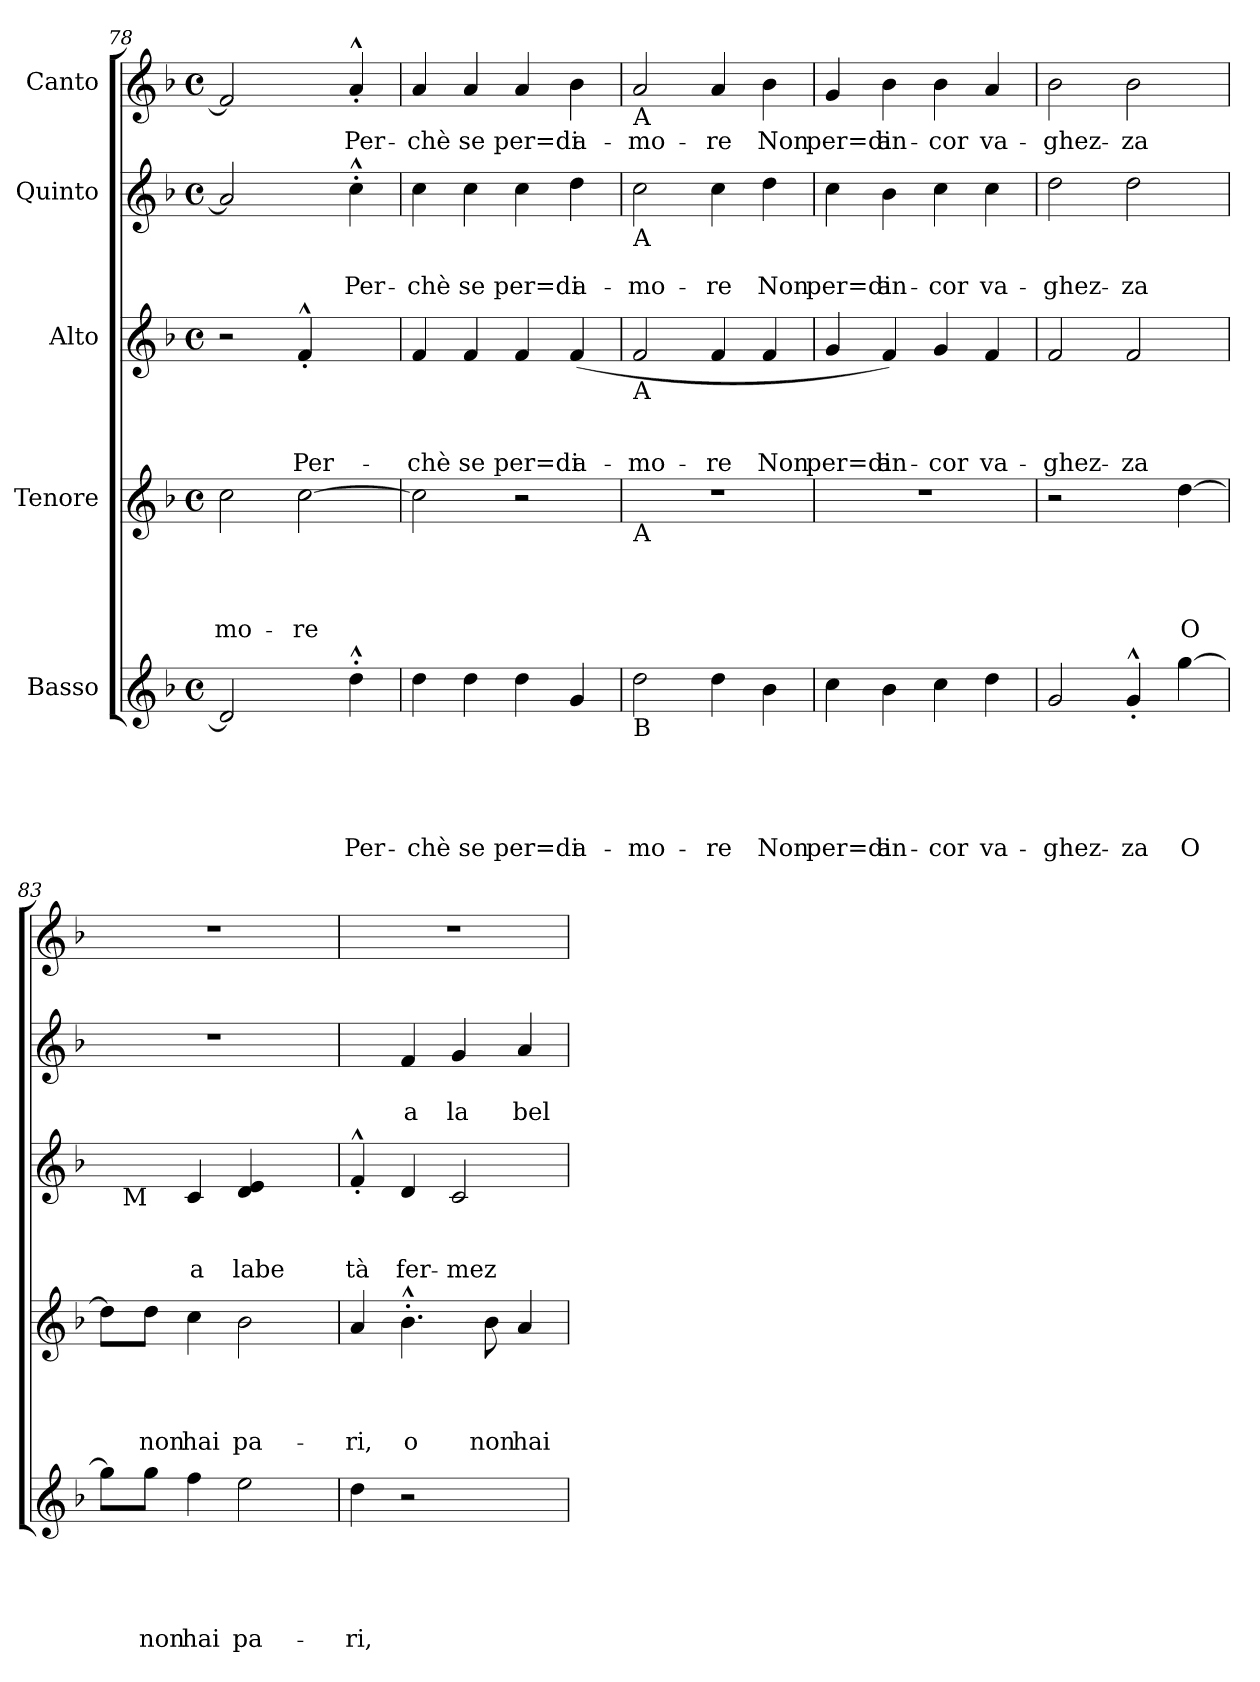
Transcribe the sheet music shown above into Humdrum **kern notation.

**kern	**text	**text	**text	**text	**text	**kern	**text	**text	**text	**text	**kern	**text	**text	**text	**kern	**text	**text	**kern	**text
*part5	*part5	*part5	*part5	*part5	*part5	*part4	*part4	*part4	*part4	*part4	*part3	*part3	*part3	*part3	*part2	*part2	*part2	*part1	*part1
*staff5	*staff5	*staff5	*staff5	*staff5	*staff5	*staff4	*staff4	*staff4	*staff4	*staff4	*staff3	*staff3	*staff3	*staff3	*staff2	*staff2	*staff2	*staff1	*staff1
*I"Basso	*	*	*	*	*	*I"Tenore	*	*	*	*	*I"Alto	*	*	*	*I"Quinto	*	*	*I"Canto	*
*clefG2	*	*	*	*	*	*clefG2	*	*	*	*	*clefG2	*	*	*	*clefG2	*	*	*clefG2	*
*k[b-]	*	*	*	*	*	*k[b-]	*	*	*	*	*k[b-]	*	*	*	*k[b-]	*	*	*k[b-]	*
*F:	*	*	*	*	*	*F:	*	*	*	*	*F:	*	*	*	*F:	*	*	*F:	*
*M4/4	*	*	*	*	*	*M4/4	*	*	*	*	*M4/4	*	*	*	*M4/4	*	*	*M4/4	*
*met(c)	*	*	*	*	*	*met(c)	*	*	*	*	*met(c)	*	*	*	*met(c)	*	*	*met(c)	*
=78	=78	=78	=78	=78	=78	=78	=78	=78	=78	=78	=78	=78	=78	=78	=78	=78	=78	=78	=78
!	!	!	!	!	!	!	!	!	!	!LO:LY:b	!	!	!	!	!	!	!	!	!
2d/]	.	.	.	.	.	2cc\	.	.	.	-mo-	2r	.	.	.	2a/]	.	.	2f/]	.
!	!	!	!	!	!	!	!	!	!	!LO:LY:b	!	!	!	!LO:LY:b	!	!	!	!	!
4ryy	.	.	.	.	.	[>2cc\	.	.	.	-re	4f^^<'</	.	.	Per-	4ryy	.	.	4ryy	.
!	!	!	!	!	!LO:LY:b	!	!	!	!	!	!	!	!	!	!	!	!LO:LY:b	!	!LO:LY:b
4dd^^>'>\	.	.	.	.	Per-	.	.	.	.	.	4ryy	.	.	.	4cc^^>'>\	.	Per-	4a^^<'</	Per-
=79	=79	=79	=79	=79	=79	=79	=79	=79	=79	=79	=79	=79	=79	=79	=79	=79	=79	=79	=79
!	!	!	!	!	!LO:LY:b	!	!	!	!	!	!	!	!	!LO:LY:b	!	!	!LO:LY:b	!	!LO:LY:b
4dd\	.	.	.	.	-chè	2cc\]	.	.	.	.	4f/	.	.	-chè	4cc\	.	-chè	4a/	-chè
!	!	!	!	!	!LO:LY:b	!	!	!	!	!	!	!	!	!LO:LY:b	!	!	!LO:LY:b	!	!LO:LY:b
4dd\	.	.	.	.	se	.	.	.	.	.	4f/	.	.	se	4cc\	.	se	4a/	se
!	!	!	!	!	!LO:LY:b	!	!	!	!	!	!	!	!	!LO:LY:b	!	!	!LO:LY:b	!	!LO:LY:b
4dd\	.	.	.	.	per=di	2r	.	.	.	.	4f/	.	.	per=di	4cc\	.	per=di	4a/	per=di
!	!	!	!	!	!LO:LY:b	!	!	!	!	!	!	!	!	!LO:LY:b	!	!	!LO:LY:b	!	!LO:LY:b
4g/	.	.	.	.	a-	.	.	.	.	.	(<4f/	.	.	a-	4dd\	.	a-	4b-\	a-
!!LO:LB:g=z
=80	=80	=80	=80	=80	=80	=80	=80	=80	=80	=80	=80	=80	=80	=80	=80	=80	=80	=80	=80
!	!	!	!	!	!	!	!	!	!	!	!	!	!	!	!	!	!	!LO:TX:b:t=A	!
!	!	!	!	!	!	!	!	!	!	!	!	!	!	!	!LO:TX:b:t=A	!	!	!	!
!	!	!	!	!	!	!	!	!	!	!	!LO:TX:b:t=A	!	!	!	!	!	!	!	!
!	!	!	!	!	!	!LO:TX:b:t=A	!	!	!	!	!	!	!	!	!	!	!	!	!
!LO:TX:b:t=B	!	!	!	!	!	!	!	!	!	!	!	!	!	!	!	!	!	!	!
!	!	!	!	!	!LO:LY:b	!	!	!	!	!	!	!	!	!LO:LY:b	!	!	!LO:LY:b	!	!LO:LY:b
2dd\	.	.	.	.	-mo-	1r	.	.	.	.	2f/	.	.	-mo-	2cc\	.	-mo-	2a/	-mo-
!	!	!	!	!	!LO:LY:b	!	!	!	!	!	!	!	!	!LO:LY:b	!	!	!LO:LY:b	!	!LO:LY:b
4dd\	.	.	.	.	-re	.	.	.	.	.	4f/	.	.	-re	4cc\	.	-re	4a/	-re
!	!	!	!	!	!LO:LY:b	!	!	!	!	!	!	!	!	!LO:LY:b	!	!	!LO:LY:b	!	!LO:LY:b
4b-\	.	.	.	.	Non	.	.	.	.	.	4f/	.	.	Non	4dd\	.	Non	4b-\	Non
=81	=81	=81	=81	=81	=81	=81	=81	=81	=81	=81	=81	=81	=81	=81	=81	=81	=81	=81	=81
!	!	!	!	!	!LO:LY:b	!	!	!	!	!	!	!	!	!LO:LY:b	!	!	!LO:LY:b	!	!LO:LY:b
4cc\	.	.	.	.	per=di	1r	.	.	.	.	4g/	.	.	per=di	4cc\	.	per=di	4g/	per=di
!	!	!	!	!	!LO:LY:b	!	!	!	!	!	!	!	!	!LO:LY:b	!	!	!LO:LY:b	!	!LO:LY:b
4b-\	.	.	.	.	an-	.	.	.	.	.	4f/)	.	.	an-	4b-\	.	an-	4b-\	an-
!	!	!	!	!	!LO:LY:b	!	!	!	!	!	!	!	!	!LO:LY:b	!	!	!LO:LY:b	!	!LO:LY:b
4cc\	.	.	.	.	-cor	.	.	.	.	.	4g/	.	.	-cor	4cc\	.	-cor	4b-\	-cor
!	!	!	!	!	!LO:LY:b	!	!	!	!	!	!	!	!	!LO:LY:b	!	!	!LO:LY:b	!	!LO:LY:b
4dd\	.	.	.	.	va-	.	.	.	.	.	4f/	.	.	va-	4cc\	.	va-	4a/	va-
=82	=82	=82	=82	=82	=82	=82	=82	=82	=82	=82	=82	=82	=82	=82	=82	=82	=82	=82	=82
!	!	!	!	!	!LO:LY:b	!	!	!	!	!	!	!	!	!LO:LY:b	!	!	!LO:LY:b	!	!LO:LY:b
2g/	.	.	.	.	-ghez-	2r	.	.	.	.	2f/	.	.	-ghez-	2dd\	.	-ghez-	2b-\	-ghez-
!	!	!	!	!	!LO:LY:b	!	!	!	!	!	!	!	!	!LO:LY:b	!	!	!LO:LY:b	!	!LO:LY:b
4g^^<'</	.	.	.	.	-za	4ryy	.	.	.	.	2f/	.	.	-za	2dd\	.	-za	2b-\	-za
!	!	!	!	!	!LO:LY:b	!	!	!	!	!LO:LY:b	!	!	!	!	!	!	!	!	!
[>4gg\	.	.	.	.	O	[>4dd\	.	.	.	O	.	.	.	.	.	.	.	.	.
=83	=83	=83	=83	=83	=83	=83	=83	=83	=83	=83	=83	=83	=83	=83	=83	=83	=83	=83	=83
*	*	*	*	*	*	*	*	*	*	*	*^	*	*	*	*	*	*	*	*
8gg\L]	.	.	.	.	.	8dd\L]	.	.	.	.	4ryy	16ryy	.	.	.	1r	.	.	1r	.
!	!	!	!	!	!	!	!	!	!	!	!	!LO:TX:b:t=M	!	!	!	!	!	!	!	!
.	.	.	.	.	.	.	.	.	.	.	.	2...ryy	.	.	.	.	.	.	.	.
!	!	!	!	!	!LO:LY:b	!	!	!	!	!LO:LY:b	!	!	!	!	!	!	!	!	!	!
8gg\J	.	.	.	.	non	8dd\J	.	.	.	non	.	.	.	.	.	.	.	.	.	.
!	!	!	!	!	!LO:LY:b	!	!	!	!	!LO:LY:b	!	!	!	!	!LO:LY:b	!	!	!	!	!
4ff\	.	.	.	.	hai	4cc\	.	.	.	hai	4c/	.	.	.	a	.	.	.	.	.
!	!	!	!	!	!LO:LY:b	!	!	!	!	!LO:LY:b	!	!	!	!	!LO:LY:b	!	!	!	!	!
2ee\	.	.	.	.	pa-	2b-\	.	.	.	pa-	4d/ 4e/	.	.	.	labe	.	.	.	.	.
.	.	.	.	.	.	.	.	.	.	.	4ryy	.	.	.	.	.	.	.	.	.
=84	=84	=84	=84	=84	=84	=84	=84	=84	=84	=84	=84	=84	=84	=84	=84	=84	=84	=84	=84	=84
!	!	!	!	!	!LO:LY:b	!	!	!	!	!LO:LY:b	!	!	!	!	!LO:LY:b	!	!	!	!	!
*	*	*	*	*	*	*	*	*	*	*	*v	*v	*	*	*	*	*	*	*	*
4dd\	.	.	.	.	-ri,	4a/	.	.	.	-ri,	4f^^<'</	.	.	tà	4ryy	.	.	1r	.
!	!	!	!	!	!	!	!	!	!	!LO:LY:b	!	!	!	!LO:LY:b	!	!	!LO:LY:b	!	!
2r	.	.	.	.	.	4.b-^^>'>\	.	.	.	o	4d/	.	.	fer-	4f/	.	a	.	.
!	!	!	!	!	!	!	!	!	!	!	!	!	!	!LO:LY:b	!	!	!LO:LY:b	!	!
.	.	.	.	.	.	.	.	.	.	.	2c/	.	.	-mez-	4g/	.	la	.	.
!	!	!	!	!	!	!	!	!	!	!LO:LY:b	!	!	!	!	!	!	!	!	!
.	.	.	.	.	.	8b-\	.	.	.	non	.	.	.	.	.	.	.	.	.
!	!	!	!	!	!	!	!	!	!	!LO:LY:b	!	!	!	!	!	!	!LO:LY:b	!	!
4ryy	.	.	.	.	.	4a/	.	.	.	hai	.	.	.	.	4a/	.	bel-	.	.
=	=	=	=	=	=	=	=	=	=	=	=	=	=	=	=	=	=	=	=
*-	*-	*-	*-	*-	*-	*-	*-	*-	*-	*-	*-	*-	*-	*-	*-	*-	*-	*-	*-
